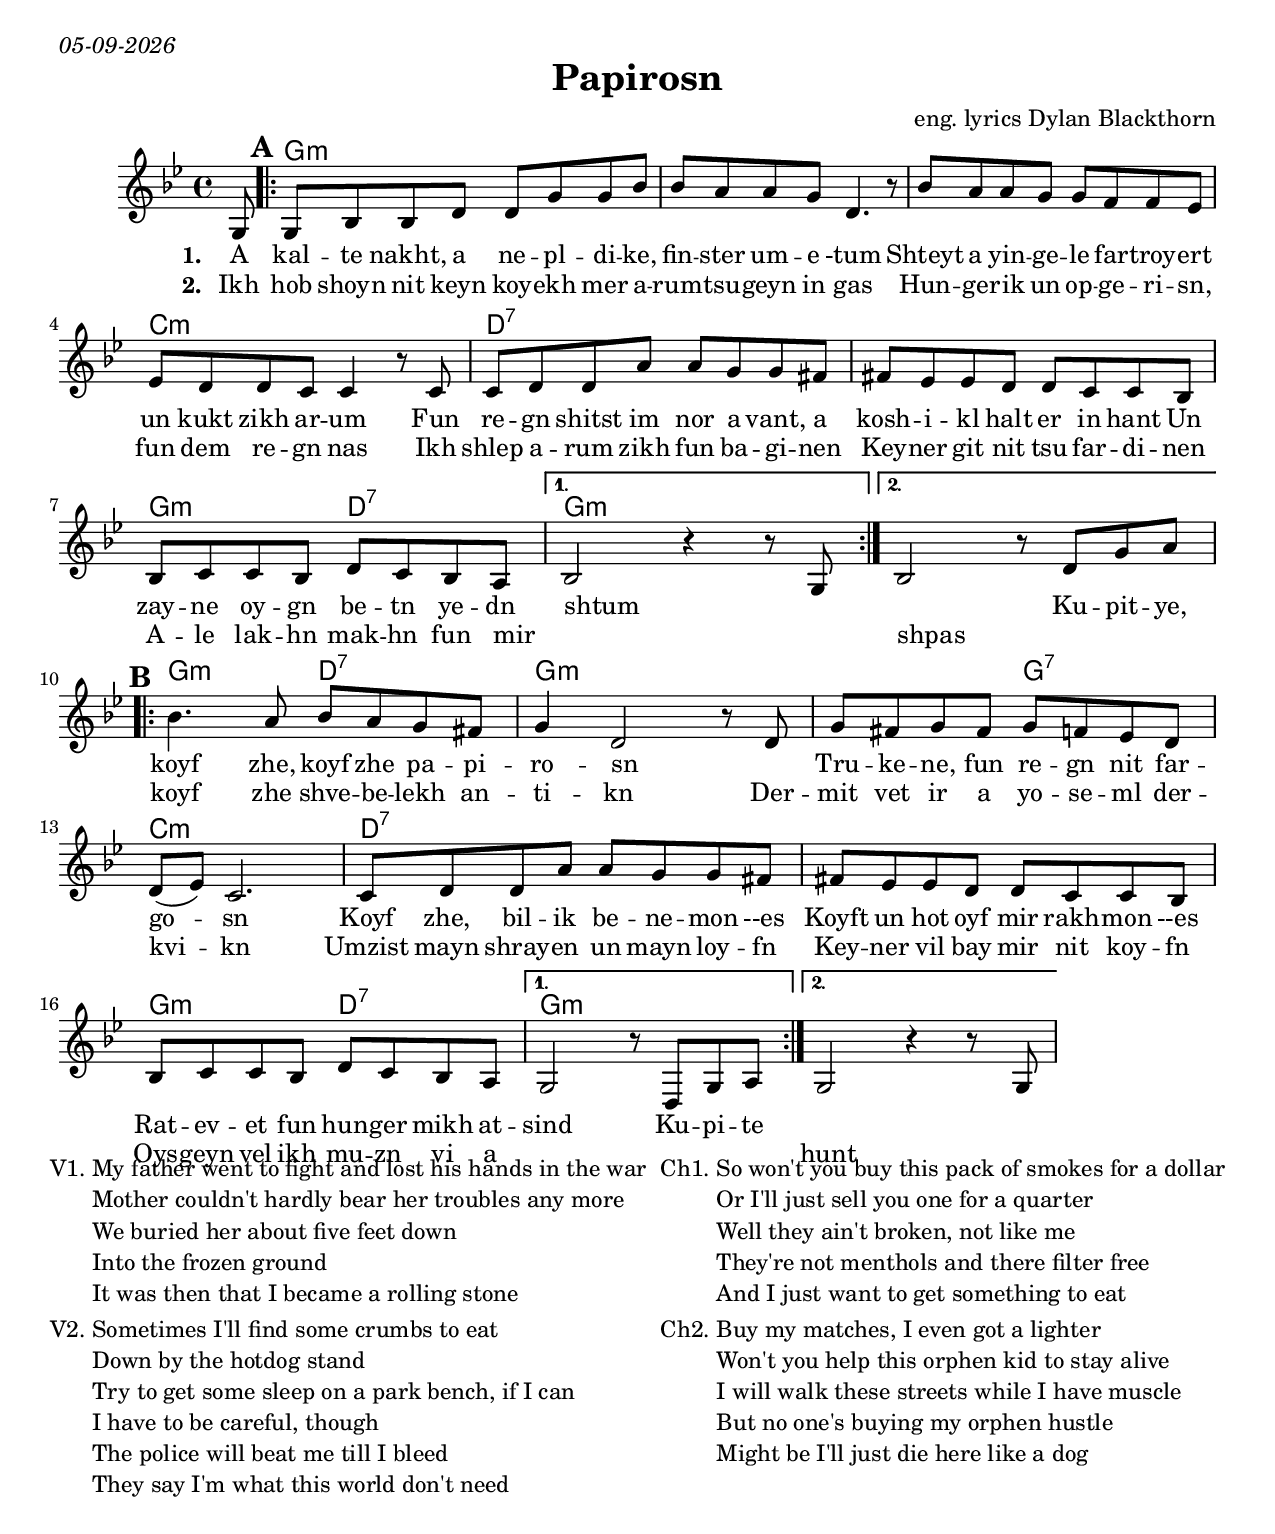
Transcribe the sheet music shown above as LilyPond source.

\version "2.18.0"
\include "english.ly"
\paper{
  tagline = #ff
  print-all-headers = ##t
  #(set-paper-size "letter")
}
date = #(strftime "%d-%m-%Y" (localtime (current-time)))

\markup{ \italic{ \date }  }

%\markup{ Got something to say? }

global = {
  \clef treble
  \key a \minor
  \time 4/4
  \set Score.markFormatter = #format-mark-box-alphabet
}

%#################################### Melody ########################
%melody =  \transpose c d \relative c' {  %transpose for clarinet
melody = \relative c' {
  \global
  \partial 8 a8   %lead in notes

  \repeat volta 2{
    \mark \default
    a8 c c e e a a c
    c8 b b a e4. r8
    c'8 b b a a g g f
    f8 e e d d4 r8 d

    d8 e e b' b a a gs|
    gs8 f f e e d d c
    c8 d d c e d c b
  }
  \alternative {
    { c2 r4 r8 a}
    { c2 r8 e a b}
  }
  \break
  \repeat volta 2{
    \mark \default
    c4. b8 c b a gs
    a4 e2 r8 e
    a8 gs a gs a g f e
    e8(f) d2.

    d8 e e b' b a a gs
    gs f f e e d d c
    c d d c e d c b
  }

  \alternative {
    {a2 r8 e a b }
    {a2 r4 r8 a }
  }

}
%################################# Lyrics #####################
\addlyrics{ \set stanza = #"1. "
            A kal -- te nakht, a ne -- pl -- di -- ke, fin -- ster um -- e -tum
            Shteyt a yin -- ge -- le far -- troy -- ert un kukt zikh ar -- um
            Fun re -- gn shitst im nor a vant, a kosh -- i -- kl halt er in hant
            Un zay -- ne oy -- gn be -- tn ye -- dn shtum
            _ _
            Ku -- pit -- ye, koyf zhe, koyf zhe pa -- pi -- ro -- sn
            _ Tru -- ke -- ne, fun re -- gn nit far -- go -- sn
            Koyf zhe, bil -- ik be -- ne -- mon --es
            Koyft un hot oyf mir rakh -- mon --es
            Rat -- ev -- et fun hun -- ger mikh at -- sind
            Ku -- pi -- te
}

\addlyrics{ \set stanza = #"2. "
            Ikh hob shoyn nit keyn koy -- ekh mer a -- rum -- tsu -- geyn in gas
            Hun -- ge -- rik un op -- ge -- ri -- sn, fun dem re -- gn nas
            Ikh shlep a -- rum zikh fun ba -- gi -- nen
            Key -- ner git nit tsu far -- di -- nen
            A -- le lak -- hn mak -- hn fun mir _   _ shpas
            _  _ _
            koyf zhe shve -- be -- lekh an -- ti -- kn
            Der -- mit vet ir a yo -- se -- ml der -- kvi -- kn
            Umzist mayn shray -- en un mayn loy -- fn
            Key -- ner vil bay mir nit koy -- fn
            Oys -- geyn vel ikh mu -- zn vi a  _ _ _ _ _hunt
}
%################################# Chords #######################
harmonies = \chordmode {
  s8
  a1*3:m
  d1:m
  e4*8:7
  a4*2:m e2:7
  a1*2:m
  %b
  a2:m e2:7
  a2*3:m
  a2:7
  d1:m
  e4*8:7
  a4*2:m
  e2:7
  a1*3:m

}

\score {
  \transpose a, g,
  <<
    \new ChordNames {
      \set chordChanges = ##f
      \harmonies
    }
    \new Staff   \melody
  >>
  \header{
    title= "Papirosn"
    subtitle=""
    composer= ""
    instrument =""
    arranger= "eng. lyrics Dylan Blackthorn"
  }
  \layout{indent = 1.0\cm}
  \midi {
    \tempo 4 = 120

    % \midi { }
  }
}

% more verses:
\markup{}
\markup {
  \fill-line {
    \hspace #0.1 % distance from left margin
    \column {
      \line { "V1."
              \column {
                "My father went to fight and lost his hands in the war"
                "Mother couldn't hardly bear her troubles any more"
                "We buried her about five feet down"
                "Into the frozen ground"
                "It was then that I became a rolling stone"
              }
      }
      \hspace #0.2 % vertical distance between verses
      \line { "V2."
              \column {
                "Sometimes I'll find some crumbs to eat"
                "Down by the hotdog stand"
                "Try to get some sleep on a park bench, if I can"
                "I have to be careful, though"
                "The police will beat me till I bleed"
                "They say I'm what this world don't need"
              }
      }
    }
    \hspace #0.1  % horiz. distance between columns
    \column {
      \line { "Ch1."
              \column {
                "So won't you buy this pack of smokes for a dollar"
                "Or I'll just sell you one for a quarter"
                "Well they ain't broken, not like me"
                "They're not menthols and there filter free"
                "And I just want to get something to eat"
              }
      }
      \hspace #0.2 % distance between verses
      \line { "Ch2."
              \column {
                "Buy my matches, I even got a lighter"
                "Won't you help this orphen kid to stay alive"
                "I will walk these streets while I have muscle"
                "But no one's buying my orphen hustle"
                "Might be I'll just die here like a dog"
              }
      }
    }
    \hspace #0.1 % distance to right margin
  }
}


%{
A kalte nakht, a nepldike, finster umetum
Shteyt a yingele fartroyert un kukt zikh arum
Fun regn shitst im nor a vant, a koshikl halt er in hant
Un zayne oygn betn yedn shtum

Ikh hob shoyn nit keyn koyekh mer arumtsugeyn in gas
Hungerik un opgerisn, fun dem regn nas
Ikh shlep arum zikh fun baginen
Keyner git nit tsu fardinen
Ale lakhn makhn fun mir shpas
{soc}
Kupitye, koyf zhe, koyf zhe papirosn
Trukene, fun regn nit fargosn
Koyf zhe, bilik benemones
Koyft un hot oyf mir rakhmones
Ratevet fun hunger mikh atsind

Kupitye, koyf zhe shvebelekh antikn
Dermit vet ir a yoseml derkvikn
Umzist mayn shrayen un mayn loyfn
Keyner vil bay mir nit koyfn
Oysgeyn vel ikh muzn vi a hint
{eoc}
Ikh hob gehat a shvesterl a kind fun der natur
Mit mir tsuzamen zikh geshlept hot zi a gantse yor
Mit ir geven iz mir fil gringer. Laykhter vern flegt der hinger
Ven ikh fleg a kuk ton nor oyf ir

Mit a mol gevorn iz zi shvakh un zeyer krank
Oyf mayne hent geshtorbn iz zi oyf a gasnbank
Un az ikh hob zi farloyrn, hob ikh alts ongevoryrn
Zol der toyt shoyn kumen oykh tsu mir
*******************************************
My father went to fight and lost his hands in the war
Mother couldn't hardly bear her troubles any more
We burried her about five feet down
Into the frozen ground
It was then that I became a rolling stone

Sometimes I'll find some crumbs to eat
Down by the hotdog stand
Try to get some sleep on a park bench, if I can
I have to be careful, though
The police will beat me till I bleed
They say I'm what this world don't need

So won't you buy this pack of smokes for a dollar
Or I'll just sell you one for a quarter
Well they ain't broken, not like me
They're not menthols and there filter free
And I just want to get something to eat

Buy my matches, I even got a lighter
Won't you help this orphen kid to stay alive
I will walk these streets while I have muscle
But no one's buying my orphen hustle
Might be I'll die here like a dog
%}